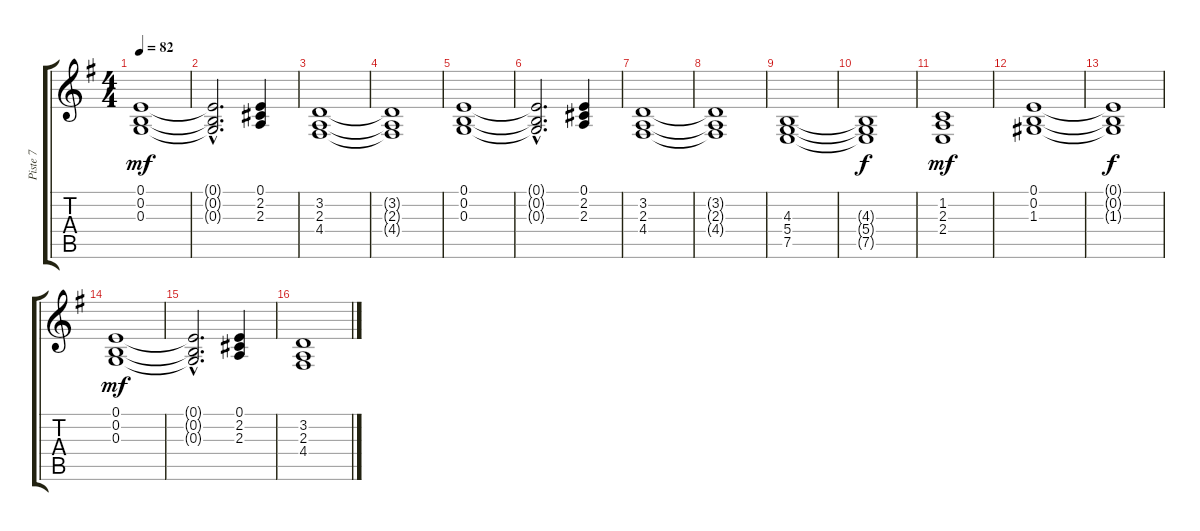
\track ("Piste 7" "Piste 7") {instrument lead2sawtooth}
\staff {score tabs}
\tuning (E4 B3 G3 D3 A2 E2) {hide}
\ts (4 4)
\tempo 82
\clef g2
\ks g
(0.1 0.2 0.3).1{dy mf} |
(0.1{hac t} 0.2{hac t} 0.3{hac t}).2{d} (0.1 2.2 2.3).4 |
(3.2 2.3 4.4).1 |
(3.2{t} 2.3{t} 4.4{t}).1 |
(0.1 0.2 0.3).1 |
(0.1{hac t} 0.2{hac t} 0.3{hac t}).2{d} (0.1 2.2 2.3).4 |
(3.2 2.3 4.4).1 |
(3.2{t} 2.3{t} 4.4{t}).1 |
(4.3 5.4 7.5).1 |
(4.3{t} 5.4{t} 7.5{t}).1{dy f} |
(1.2 2.3 2.4).1{dy mf} |
(0.1 0.2 1.3).1 |
(0.1{t} 0.2{t} 1.3{t}).1{dy f} |
(0.1 0.2 0.3).1{dy mf} |
(0.1{hac t} 0.2{hac t} 0.3{hac t}).2{d} (0.1 2.2 2.3).4 |
(3.2 2.3 4.4).1
